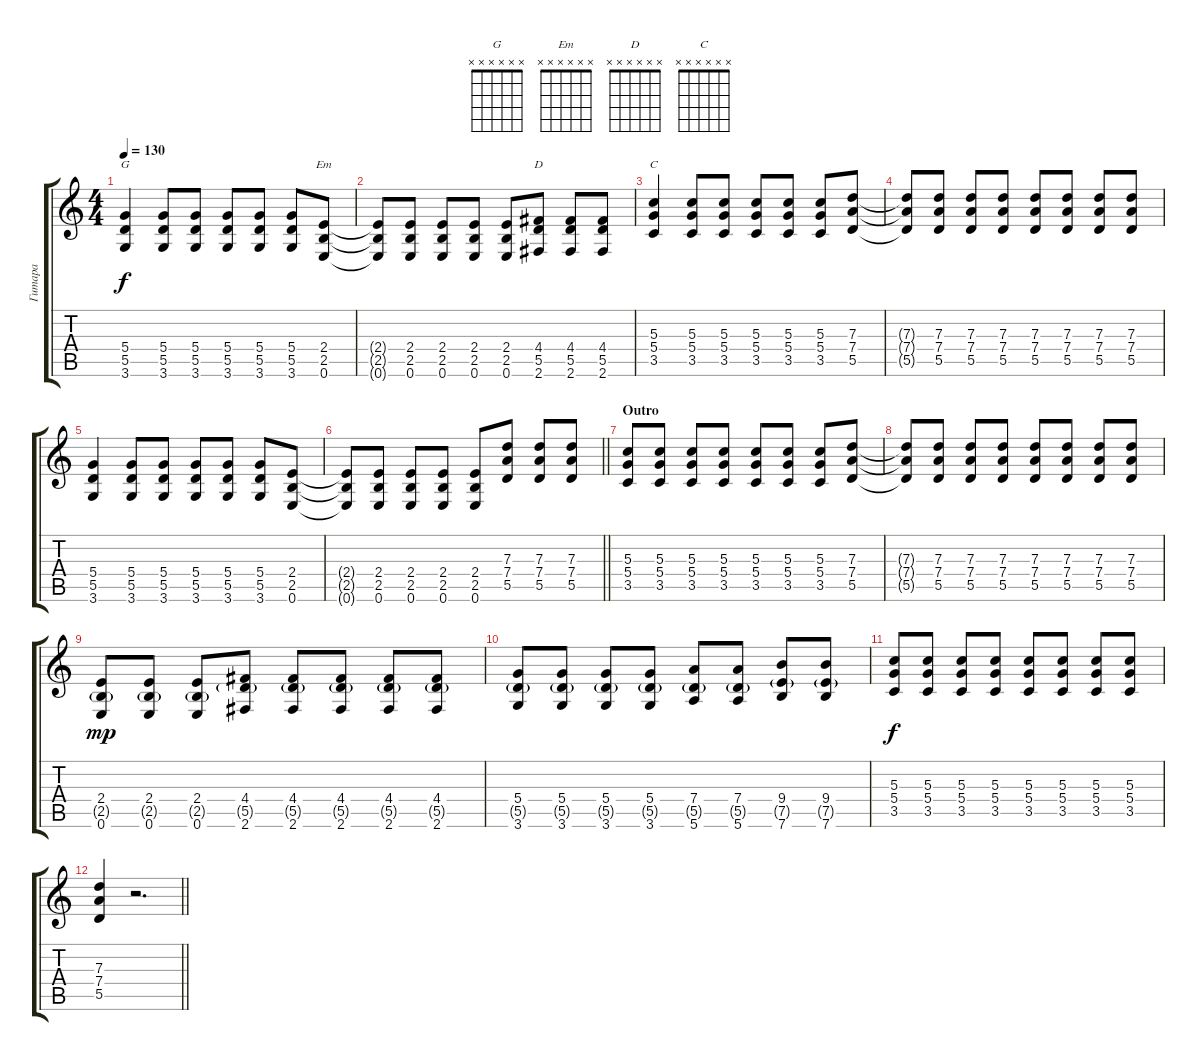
\track ("Гитара" "Гитара") {instrument distortionguitar}
\staff {score tabs}
\tuning (E4 B3 G3 D3 A2 E2) {hide}
\chord ("G" x x x x x x)
\chord ("Em" x x x x x x)
\chord ("D" x x x x x x)
\chord ("C" x x x x x x)
\ts (4 4)
\tempo 130
\clef g2
\ks c
(5.4 5.5 3.6).4{ch "G" dy f} (5.4 5.5 3.6).8 (5.4 5.5 3.6).8 (5.4 5.5 3.6).8 (5.4 5.5 3.6).8 (5.4 5.5 3.6).8 (2.4 2.5 0.6).8{ch "Em"} |
(2.4{t} 2.5{t} 0.6{t}).8 (2.4 2.5 0.6).8 (2.4 2.5 0.6).8 (2.4 2.5 0.6).8 (2.4 2.5 0.6).8 (4.4 5.5 2.6).8{ch "D"} (4.4 5.5 2.6).8 (4.4 5.5 2.6).8 |
(5.3 5.4 3.5).4{ch "C"} (5.3 5.4 3.5).8 (5.3 5.4 3.5).8 (5.3 5.4 3.5).8 (5.3 5.4 3.5).8 (5.3 5.4 3.5).8 (7.3 7.4 5.5).8 |
(7.3{t} 7.4{t} 5.5{t}).8 (7.3 7.4 5.5).8 (7.3 7.4 5.5).8 (7.3 7.4 5.5).8 (7.3 7.4 5.5).8 (7.3 7.4 5.5).8 (7.3 7.4 5.5).8 (7.3 7.4 5.5).8 |
(5.4 5.5 3.6).4 (5.4 5.5 3.6).8 (5.4 5.5 3.6).8 (5.4 5.5 3.6).8 (5.4 5.5 3.6).8 (5.4 5.5 3.6).8 (2.4 2.5 0.6).8 |
\barLineRight lightlight
(2.4{t} 2.5{t} 0.6{t}).8 (2.4 2.5 0.6).8 (2.4 2.5 0.6).8 (2.4 2.5 0.6).8 (2.4 2.5 0.6).8 (7.3 7.4 5.5).8 (7.3 7.4 5.5).8 (7.3 7.4 5.5).8 |
\section ("" "Outro")
(5.3 5.4 3.5).8 (5.3 5.4 3.5).8 (5.3 5.4 3.5).8 (5.3 5.4 3.5).8 (5.3 5.4 3.5).8 (5.3 5.4 3.5).8 (5.3 5.4 3.5).8 (7.3 7.4 5.5).8 |
(7.3{t} 7.4{t} 5.5{t}).8 (7.3 7.4 5.5).8 (7.3 7.4 5.5).8 (7.3 7.4 5.5).8 (7.3 7.4 5.5).8 (7.3 7.4 5.5).8 (7.3 7.4 5.5).8 (7.3 7.4 5.5).8 |
(2.4 2.5{g} 0.6).8{dy mp} (2.4 2.5{g} 0.6).8 (2.4 2.5{g} 0.6).8 (4.4 5.5{g} 2.6).8 (4.4 5.5{g} 2.6).8 (4.4 5.5{g} 2.6).8 (4.4 5.5{g} 2.6).8 (4.4 5.5{g} 2.6).8 |
(5.4 5.5{g} 3.6).8 (5.4 5.5{g} 3.6).8 (5.4 5.5{g} 3.6).8 (5.4 5.5{g} 3.6).8 (7.4 5.5{g} 5.6).8 (7.4 5.5{g} 5.6).8 (9.4 7.5{g} 7.6).8 (9.4 7.5{g} 7.6).8 |
(5.3 5.4 3.5).8{dy f} (5.3 5.4 3.5).8 (5.3 5.4 3.5).8 (5.3 5.4 3.5).8 (5.3 5.4 3.5).8 (5.3 5.4 3.5).8 (5.3 5.4 3.5).8 (5.3 5.4 3.5).8 |
\barLineRight lightlight
(7.3 7.4 5.5).4 r.2{d}
